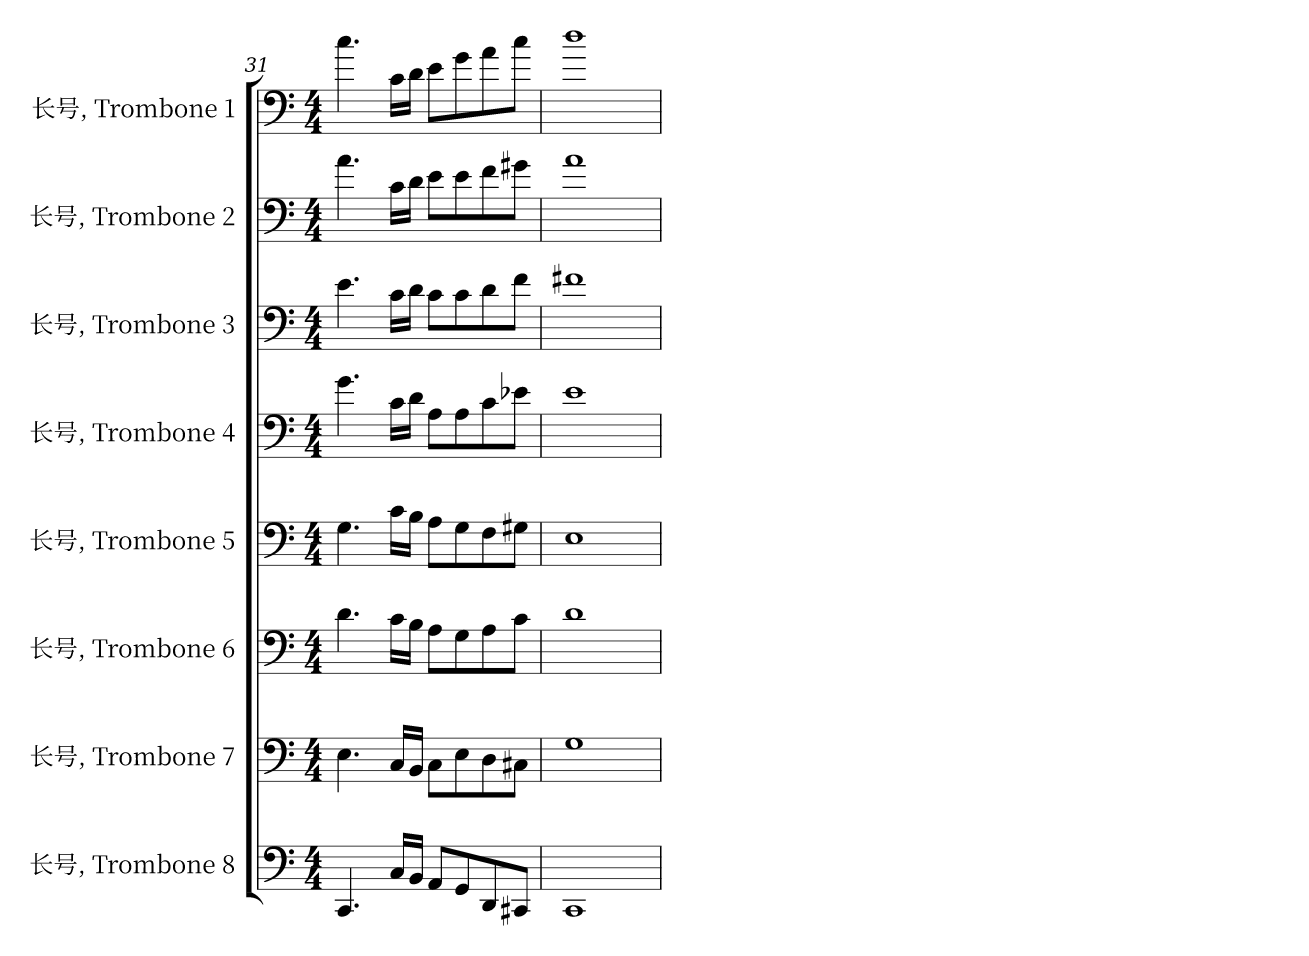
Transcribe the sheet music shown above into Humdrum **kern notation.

**kern	**kern	**kern	**kern	**kern	**kern	**kern	**kern
*part8	*part7	*part6	*part5	*part4	*part3	*part2	*part1
*staff8	*staff7	*staff6	*staff5	*staff4	*staff3	*staff2	*staff1
*I"长号, Trombone 8	*I"长号, Trombone 7	*I"长号, Trombone 6	*I"长号, Trombone 5	*I"长号, Trombone 4	*I"长号, Trombone 3	*I"长号, Trombone 2	*I"长号, Trombone 1
*I'Tbn.	*I'Tbn.	*I'Tbn.	*I'Tbn.	*I'Tbn.	*I'Tbn.	*I'Tbn.	*I'Tbn.
!!LO:PB:g=z
*clefF4	*clefF4	*clefF4	*clefF4	*clefF4	*clefF4	*clefF4	*clefF4
*k[]	*k[]	*k[]	*k[]	*k[]	*k[]	*k[]	*k[]
*M4/4	*M4/4	*M4/4	*M4/4	*M4/4	*M4/4	*M4/4	*M4/4
=31	=31	=31	=31	=31	=31	=31	=31
4.CC/	4.E\	4.d\	4.G\	4.g\	4.e\	4.a\	4.cc\
16C/LL	16C/LL	16c\LL	16c\LL	16c\LL	16c\LL	16c\LL	16c\LL
*	*	*	*	*	*	*	*MM57
16BB/JJ	16BB/JJ	16B\JJ	16B\JJ	16d\JJ	16d\JJ	16d\JJ	16d\JJ
*	*	*	*	*	*	*	*MM54
8AA/L	8C\L	8A\L	8A\L	8A\L	8c\L	8e\L	8e\L
*	*	*	*	*	*	*	*MM48
8GG/	8E\	8G\	8G\	8A\	8c\	8e\	8g\
*	*	*	*	*	*	*	*MM42
8DD/	8D\	8A\	8F\	8c\	8d\	8f\	8a\
*	*	*	*	*	*	*	*MM36
8CC#X/J	8C#X\J	8c\J	8G#X\J	8e-X\J	8f\J	8g#X\J	8cc\J
=32	=32	=32	=32	=32	=32	=32	=32
*	*	*	*	*	*	*	*MM40
1CC	1G	1d	1E	1e	1f#X	1a	1dd
=	=	=	=	=	=	=	=
*-	*-	*-	*-	*-	*-	*-	*-
